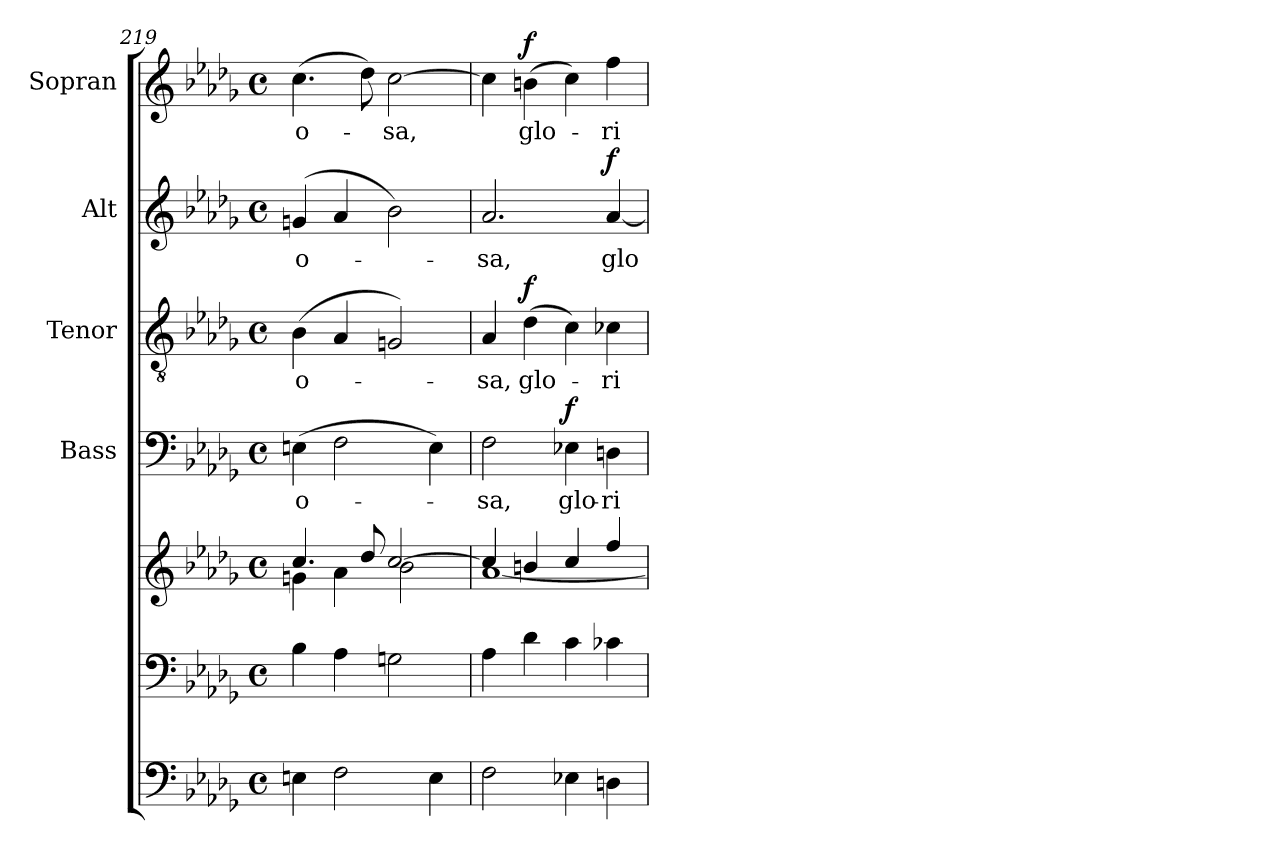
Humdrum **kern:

**kern	**kern	**kern	**kern	**text	**dynam	**kern	**text	**dynam	**kern	**text	**dynam	**kern	**text	**dynam
*part6	*part5	*part5	*part4	*part4	*part4	*part3	*part3	*part3	*part2	*part2	*part2	*part1	*part1	*part1
*staff7	*staff6	*staff5	*staff4	*staff4	*staff4	*staff3	*staff3	*staff3	*staff2	*staff2	*staff2	*staff1	*staff1	*staff1
*	*	*	*I"Bass	*	*	*I"Tenor	*	*	*I"Alt	*	*	*I"Sopran	*	*
*	*	*	*I'B.	*	*	*I'T.	*	*	*I'A.	*	*	*I'S.	*	*
*clefF4	*clefF4	*clefG2	*clefF4	*	*	*clefGv2	*	*	*clefG2	*	*	*clefG2	*	*
*k[b-e-a-d-g-]	*k[b-e-a-d-g-]	*k[b-e-a-d-g-]	*k[b-e-a-d-g-]	*	*	*k[b-e-a-d-g-]	*	*	*k[b-e-a-d-g-]	*	*	*k[b-e-a-d-g-]	*	*
*D-:	*D-:	*D-:	*D-:	*	*	*D-:	*	*	*D-:	*	*	*D-:	*	*
*M4/4	*M4/4	*M4/4	*M4/4	*	*	*M4/4	*	*	*M4/4	*	*	*M4/4	*	*
*met(c)	*met(c)	*met(c)	*met(c)	*	*	*met(c)	*	*	*met(c)	*	*	*met(c)	*	*
=219	=219	=219	=219	=219	=219	=219	=219	=219	=219	=219	=219	=219	=219	=219
*	*	*^	*	*	*	*	*	*	*	*	*	*	*	*
!	!	!	!	!	!LO:LY:b	!	!	!LO:LY:b	!	!	!LO:LY:b	!	!	!LO:LY:b	!
4En\	4B-\	4.cc/	4gn\	(>4En\	-o-	.	(>4B-\	-o-	.	(4gn/	-o-	.	(>4.cc\	-o-	.
2F\	4A-\	.	4a-\	2F\	.	.	4A-/	.	.	4a-/	.	.	.	.	.
.	.	8dd-/	.	.	.	.	.	.	.	.	.	.	8dd-\)	.	.
!	!	!	!	!	!	!	!	!	!	!	!	!	!	!LO:LY:b	!
.	2Gn\	[>2cc/	2b-\	.	.	.	2Gn/)	.	.	2b-\)	.	.	[2cc\	-sa,	.
4E\	.	.	.	4E\)	.	.	.	.	.	.	.	.	.	.	.
=220	=220	=220	=220	=220	=220	=220	=220	=220	=220	=220	=220	=220	=220	=220	=220
!	!	!	!	!	!LO:LY:b	!	!	!LO:LY:b	!	!	!LO:LY:b	!	!	!	!
2F\	4A-\	4cc/]	[<1a-	2F\	-sa,	.	4A-/	-sa,	.	2.a-/	-sa,	.	4cc\]	.	.
!	!	!	!	!	!	!	!	!LO:LY:b	!LO:DY:a	!	!	!	!	!LO:LY:b	!LO:DY:a
.	4d-\	4bn/	.	.	.	.	(>4d-\	glo-	f	.	.	.	(>4bn\	glo-	f
!	!	!	!	!	!LO:LY:b	!LO:DY:a	!	!	!	!	!	!	!	!	!
4E-X\	4c\	4cc/	.	4E-X\	glo-	f	4c\)	.	.	.	.	.	4cc\)	.	.
!	!	!	!	!	!LO:LY:b	!	!	!LO:LY:b	!	!	!LO:LY:b	!LO:DY:a	!	!LO:LY:b	!
4Dn\	4c-X\	4ff/	.	4Dn\	-ri-	.	4c-X\	-ri-	.	[4a-/	glo-	f	4ff\	-ri-	.
*	*	*v	*v	*	*	*	*	*	*	*	*	*	*	*	*
=	=	=	=	=	=	=	=	=	=	=	=	=	=	=
*-	*-	*-	*-	*-	*-	*-	*-	*-	*-	*-	*-	*-	*-	*-
